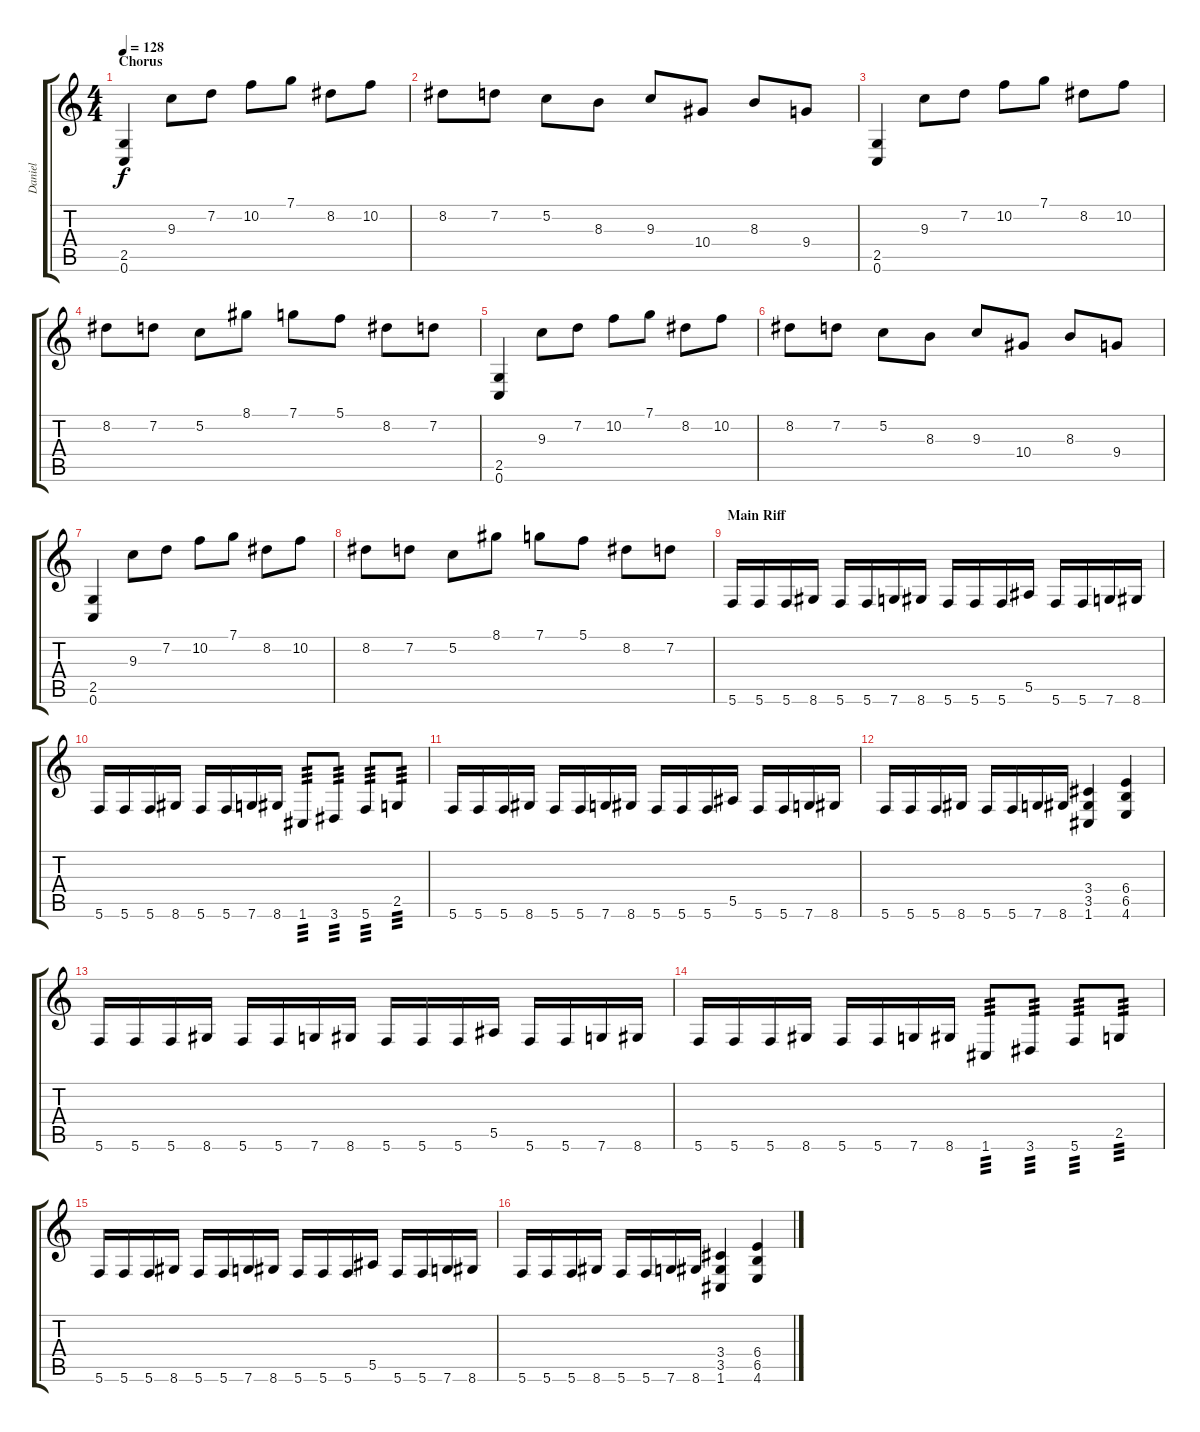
\track ("Daniel" "Daniel") {instrument distortionguitar}
\staff {score tabs}
\tuning (C4 G3 Eb3 Bb2 F2 C2) {hide}
\ts (4 4)
\section ("" "Chorus")
\tempo 128
\clef g2
\ks c
(2.5 0.6).4{dy f volume 12} 9.3.8 7.2.8 10.2.8 7.1.8 8.2.8 10.2.8 |
8.2.8 7.2.8 5.2.8 8.3.8 9.3.8 10.4.8 8.3.8 9.4.8 |
(2.5 0.6).4 9.3.8 7.2.8 10.2.8 7.1.8 8.2.8 10.2.8 |
8.2.8 7.2.8 5.2.8 8.1.8 7.1.8 5.1.8 8.2.8 7.2.8 |
(2.5 0.6).4 9.3.8 7.2.8 10.2.8 7.1.8 8.2.8 10.2.8 |
8.2.8 7.2.8 5.2.8 8.3.8 9.3.8 10.4.8 8.3.8 9.4.8 |
(2.5 0.6).4 9.3.8 7.2.8 10.2.8 7.1.8 8.2.8 10.2.8 |
8.2.8 7.2.8 5.2.8 8.1.8 7.1.8 5.1.8 8.2.8 7.2.8 |
\section ("" "Main Riff")
5.6.16{volume 16} 5.6.16 5.6.16 8.6.16 5.6.16 5.6.16 7.6.16 8.6.16 5.6.16 5.6.16 5.6.16 5.5.16 5.6.16 5.6.16 7.6.16 8.6.16 |
5.6.16 5.6.16 5.6.16 8.6.16 5.6.16 5.6.16 7.6.16 8.6.16 1.6.8{tp 3} 3.6.8{tp 3} 5.6.8{tp 3} 2.5.8{tp 3} |
5.6.16 5.6.16 5.6.16 8.6.16 5.6.16 5.6.16 7.6.16 8.6.16 5.6.16 5.6.16 5.6.16 5.5.16 5.6.16 5.6.16 7.6.16 8.6.16 |
5.6.16 5.6.16 5.6.16 8.6.16 5.6.16 5.6.16 7.6.16 8.6.16 (3.4 3.5 1.6).4 (6.4 6.5 4.6).4 |
5.6.16 5.6.16 5.6.16 8.6.16 5.6.16 5.6.16 7.6.16 8.6.16 5.6.16 5.6.16 5.6.16 5.5.16 5.6.16 5.6.16 7.6.16 8.6.16 |
5.6.16 5.6.16 5.6.16 8.6.16 5.6.16 5.6.16 7.6.16 8.6.16 1.6.8{tp 3} 3.6.8{tp 3} 5.6.8{tp 3} 2.5.8{tp 3} |
5.6.16 5.6.16 5.6.16 8.6.16 5.6.16 5.6.16 7.6.16 8.6.16 5.6.16 5.6.16 5.6.16 5.5.16 5.6.16 5.6.16 7.6.16 8.6.16 |
5.6.16 5.6.16 5.6.16 8.6.16 5.6.16 5.6.16 7.6.16 8.6.16 (3.4 3.5 1.6).4 (6.4 6.5 4.6).4
